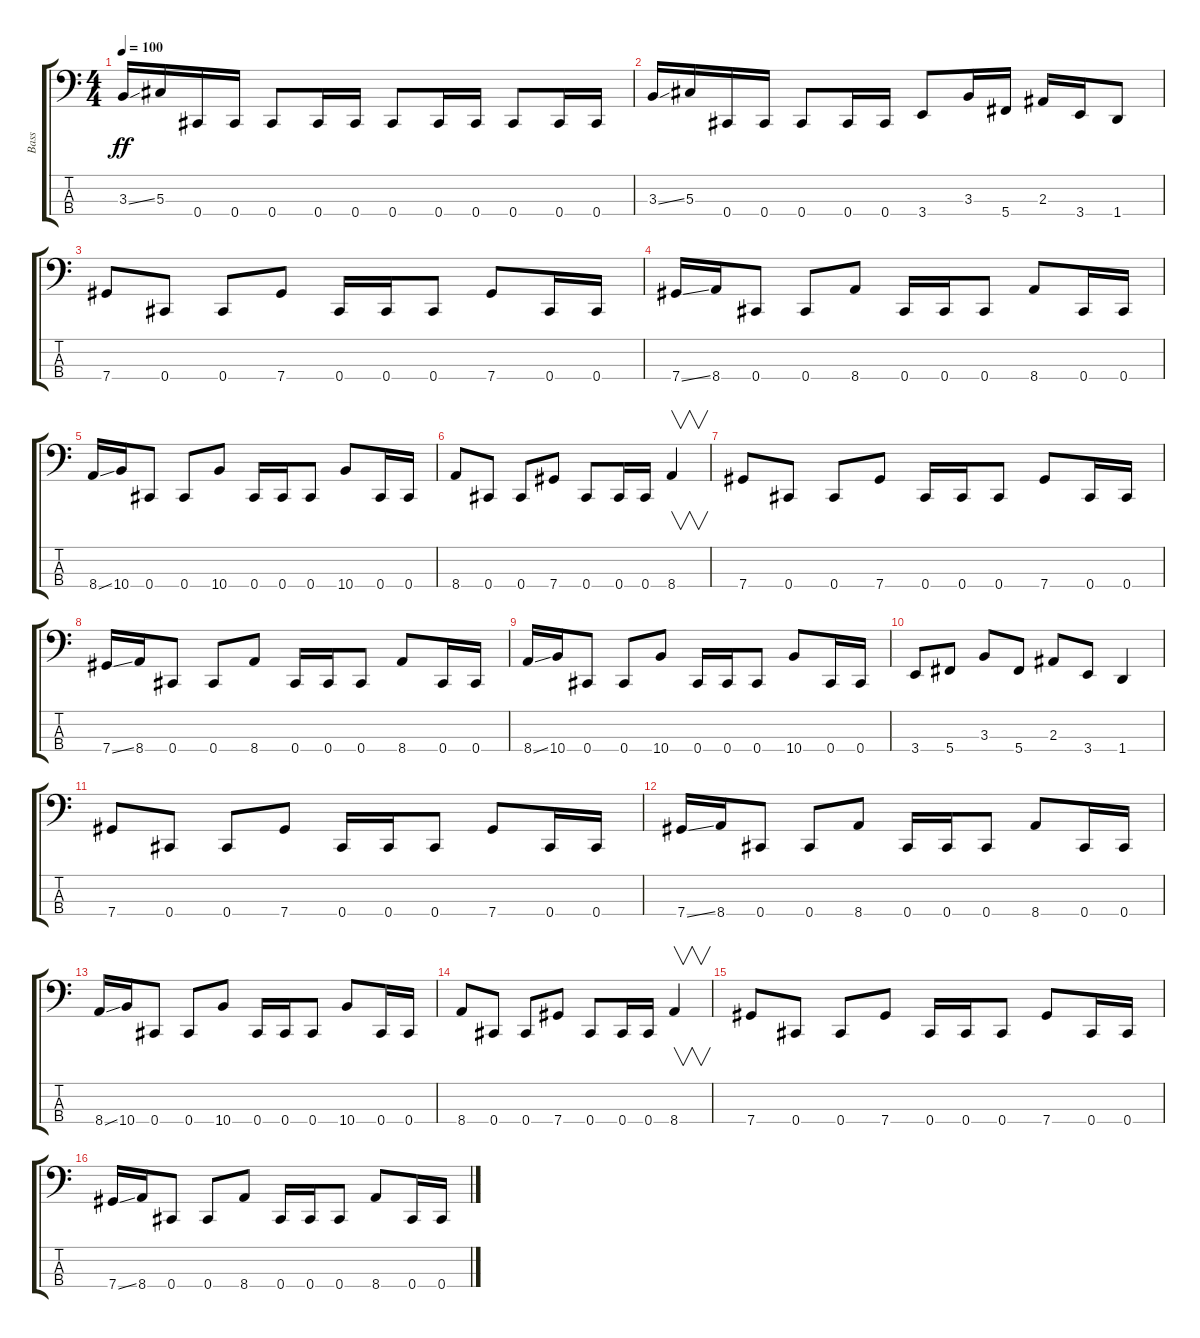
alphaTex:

\track ("Bass" "Bass") {instrument electricbasspick}
\staff {score tabs}
\tuning (Gb2 Db2 Ab1 Db1) {hide}
\ts (4 4)
\tempo 100
\clef f4
\ks c
3.3{ss}.16{dy ff} 5.3.16 0.4.16 0.4.16 0.4.8 0.4.16 0.4.16 0.4.8 0.4.16 0.4.16 0.4.8 0.4.16 0.4.16 |
3.3{ss}.16 5.3.16 0.4.16 0.4.16 0.4.8 0.4.16 0.4.16 3.4.8 3.3.16 5.4.16 2.3.16 3.4.16 1.4.8 |
7.4.8 0.4.8 0.4.8 7.4.8 0.4.16 0.4.16 0.4.8 7.4.8 0.4.16 0.4.16 |
7.4{ss}.16 8.4.16 0.4.8 0.4.8 8.4.8 0.4.16 0.4.16 0.4.8 8.4.8 0.4.16 0.4.16 |
8.4{ss}.16 10.4.16 0.4.8 0.4.8 10.4.8 0.4.16 0.4.16 0.4.8 10.4.8 0.4.16 0.4.16 |
8.4.8 0.4.8 0.4.8 7.4.8 0.4.8 0.4.16 0.4.16 8.4.4{v} |
7.4.8 0.4.8 0.4.8 7.4.8 0.4.16 0.4.16 0.4.8 7.4.8 0.4.16 0.4.16 |
7.4{ss}.16 8.4.16 0.4.8 0.4.8 8.4.8 0.4.16 0.4.16 0.4.8 8.4.8 0.4.16 0.4.16 |
8.4{ss}.16 10.4.16 0.4.8 0.4.8 10.4.8 0.4.16 0.4.16 0.4.8 10.4.8 0.4.16 0.4.16 |
3.4.8 5.4.8 3.3.8 5.4.8 2.3.8 3.4.8 1.4.4 |
7.4.8 0.4.8 0.4.8 7.4.8 0.4.16 0.4.16 0.4.8 7.4.8 0.4.16 0.4.16 |
7.4{ss}.16 8.4.16 0.4.8 0.4.8 8.4.8 0.4.16 0.4.16 0.4.8 8.4.8 0.4.16 0.4.16 |
8.4{ss}.16 10.4.16 0.4.8 0.4.8 10.4.8 0.4.16 0.4.16 0.4.8 10.4.8 0.4.16 0.4.16 |
8.4.8 0.4.8 0.4.8 7.4.8 0.4.8 0.4.16 0.4.16 8.4.4{v} |
7.4.8 0.4.8 0.4.8 7.4.8 0.4.16 0.4.16 0.4.8 7.4.8 0.4.16 0.4.16 |
7.4{ss}.16 8.4.16 0.4.8 0.4.8 8.4.8 0.4.16 0.4.16 0.4.8 8.4.8 0.4.16 0.4.16
